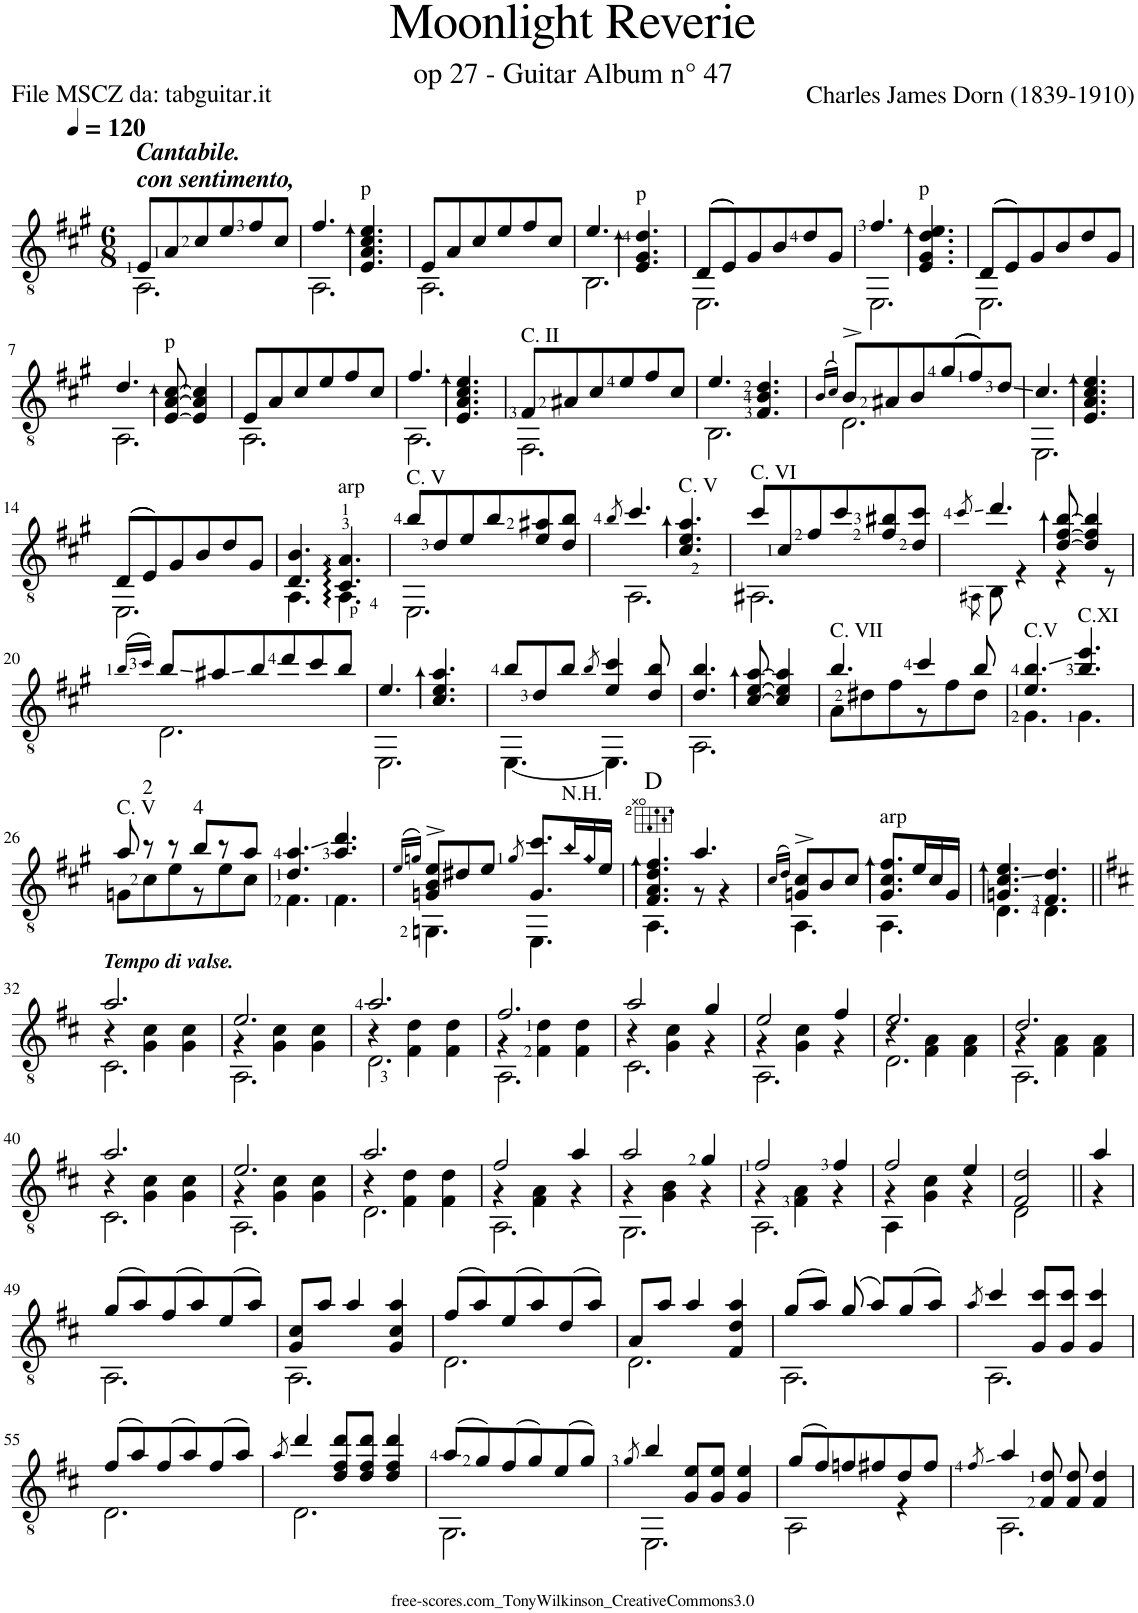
**kern	**harte
*part1	*part1
*staff1	*
*I"Guitar	*
*I'Guit.	*
*clefGv2	*
*k[f#c#g#]	*
*M6/8	*
*MM120	*
=	=
*^	*
!LO:TX:a:Bi:t=Cantabile.	!	!
!LO:TX:a:t=con sentimento,	!	!
8E/L	2.AA\	.
8A/	.	.
8c#/	.	.
8e/	.	.
8f#/	.	.
8c#/J	.	.
=1	=1	=1
4.f#/	2.AA\	.
!LO:TX:a:t=p	!	!
4.E/ 4.A/ 4.c#/ 4.e/	.	.
=2	=2	=2
8E/L	2.AA\	.
8A/	.	.
8c#/	.	.
8e/	.	.
8f#/	.	.
8c#/J	.	.
=3	=3	=3
4.e/	2.BB\	.
!LO:TX:a:t=p	!	!
4.E/ 4.G#/ 4.d/	.	.
=4	=4	=4
((8D/L	2.EE\	.
8E/))	.	.
8G#/	.	.
8B/	.	.
8d/	.	.
8G#/J	.	.
=5	=5	=5
4.f#/	2.EE\	.
!LO:TX:a:t=p	!	!
4.E/ 4.G#/ 4.d/ 4.e/	.	.
=6	=6	=6
((8D/L	2.EE\	.
8E/))	.	.
8G#/	.	.
8B/	.	.
8d/	.	.
8G#/J	.	.
!!LO:LB:g=z	!!
=7	=7	=7
4.d/	2.AA\	.
!LO:TX:a:t=p	!	!
[8E/ [8A/ [8c#/	.	.
4E/] 4A/] 4c#/]	.	.
=8	=8	=8
8E/L	2.AA\	.
8A/	.	.
8c#/	.	.
8e/	.	.
8f#/	.	.
8c#/J	.	.
=9	=9	=9
4.f#/	2.AA\	.
4.E/ 4.A/ 4.c#/ 4.e/	.	.
=10	=10	=10
!LO:TX:a:t=C. II	!	!
8F#/L	2.FF#\	.
8A#X/	.	.
8c#/	.	.
8e/	.	.
8f#/	.	.
8c#/J	.	.
=11	=11	=11
4.e/	2.BB\	.
4.F#/ 4.B/ 4.d/	.	.
=12	=12	=12
(16qB/LL	.	.
16qc#/JJ)	.	.
8B^/L	2.D\	.
8A#X/	.	.
8B/	.	.
((8g#/	.	.
8f#/))	.	.
8d/J	.	.
=13	=13	=13
4.c#/	2.EE\	.
4.E/ 4.A/ 4.c#/ 4.e/	.	.
!!LO:LB:g=z	!!
=14	=14	=14
((8D/L	2.EE\	.
8E/))	.	.
8G#/	.	.
8B/	.	.
8d/	.	.
8G#/J	.	.
=15	=15	=15
4.D/ 4.B/	4.AA\	.
!LO:TX:a:t=arp	!	!
4.C#/ 4.A/	4.AA:\	.
=16	=16	=16
!LO:TX:a:t=C. V	!	!
8b/L	2.EE\	.
8d/	.	.
8e/	.	.
8b/	.	.
8e/ 8a#X/	.	.
8d/ 8b/J	.	.
=17	=17	=17
8qb/	.	.
4.cc#/	2.AA\	.
!LO:TX:a:t=C. V	!	!
4.c#/ 4.e/ 4.a/	.	.
=18	=18	=18
!LO:TX:a:t=C. VI	!	!
8cc#/L	2.AA#X\	.
8c#/	.	.
8f#/	.	.
8cc#/	.	.
8f#/ 8b#X/	.	.
8d/ 8cc#/J	.	.
=19	=19	=19
8qcc#/	8qAA#X\	.
4.dd/	8BB\	.
.	4r	.
[8d/ [8f#/ [8b/	4r	.
4d/] 4f#/] 4b/]	.	.
.	8r	.
!!LO:LB:g=z	!!
=20	=20	=20
(16qb/LL	.	.
16qcc#/JJ)	.	.
8b/L	2.D\	.
8a#X/	.	.
8b/	.	.
8dd/	.	.
8cc#/	.	.
8b/J	.	.
=21	=21	=21
4.e/	2.EE\	.
4.c#/ 4.e/ 4.a/	.	.
=22	=22	=22
8b/L	[4.EE\	.
8d/	.	.
8b/J	.	.
8qb/	.	.
4e/ 4cc#/	4.EE\]	.
8d/ 8b/	.	.
=23	=23	=23
4.d/ 4.b/	2.AA\	.
[8c#/ [8e/ [8a/	.	.
4c#/] 4e/] 4a/]	.	.
=24	=24	=24
!LO:TX:a:t=C. VII	!	!
4.b/	8A\L	.
.	8d#X\	.
.	8f#\	.
4cc#/	8r	.
.	8f#\	.
8b/	8d#\J	.
=25	=25	=25
!LO:TX:a:t=C.V	!	!
4.e/ 4.b/	4.G#\	.
!LO:TX:a:t=C.XI	!	!
4.b/ 4.ee/	4.G#\	.
!!LO:LB:g=z	!!
=26	=26	=26
!LO:TX:a:t=C. V	!	!
8a/	8Gn\L	.
!LO:TX:a:t=2	!	!
8r	8c#\	.
8r	8e\	.
!LO:TX:a:t=4	!	!
8b/L	8r	.
8r	8e\	.
8a/J	8c#\J	.
=27	=27	=27
4.d/ 4.a/	4.F#\	.
4.a/ 4.dd/	4.F#\	.
=28	=28	=28
(16qe/LL	.	.
16qgn/JJ)	.	.
8Gn/^ 8B/^ 8e/^L	4.GGn\	.
8d#X/	.	.
8e/J	.	.
8qg/	.	.
8.G/ 8.cc#/L	4.EE\	.
!LO:TX:a:t=N.H.	!	!
16b/L	.	.
16g/	.	.
16e/JJ	.	.
=29	=29	=29
4.F#/ 4.A/ 4.d/ 4.f#/	4.AA\	D:maj
4.a/	8r	.
.	4r	.
=30	=30	=30
(16qc#/LL	.	.
16qd/JJ)	.	.
8Gn/^ 8c#/^L	4.AA\	.
8B/	.	.
8c#/J	.	.
!LO:TX:a:t=arp	!	!
8.G/ 8.c#/ 8.f#/L	4.AA\	.
16e/L	.	.
16c#/	.	.
16G/JJ	.	.
=31	=31	=31
4.Gn/ 4.c#/ 4.e/	4.D\	.
4.F#/ 4.d/	4.D\	.
*v	*v	*
!!LO:LB:g=z
=32||	=32||
*k[f#c#]	*
*^	*
*	*^	*
!LO:TX:a:Bi:t=Tempo di valse.	!	!	!
2.a/	4r	2.C#\	.
.	4G\ 4c#\	.	.
.	4G\ 4c#\	.	.
=33	=33	=33	=33
2.e/	4r	2.AA\	.
.	4G\ 4c#\	.	.
.	4G\ 4c#\	.	.
=34	=34	=34	=34
2.a/	4r	2.D\	.
.	4F#\ 4d\	.	.
.	4F#\ 4d\	.	.
=35	=35	=35	=35
2.f#/	4r	2.AA\	.
.	4F#\ 4d\	.	.
.	4F#\ 4d\	.	.
=36	=36	=36	=36
2a/	4r	2.C#\	.
.	4G\ 4c#\	.	.
4g/	4r	.	.
=37	=37	=37	=37
2e/	4r	2.AA\	.
.	4G\ 4c#\	.	.
4f#/	4r	.	.
=38	=38	=38	=38
2.e/	4r	2.D\	.
.	4F#\ 4A\	.	.
.	4F#\ 4A\	.	.
=39	=39	=39	=39
2.d/	4r	2.AA\	.
.	4F#\ 4A\	.	.
.	4F#\ 4A\	.	.
!!LO:LB:g=z	!!	!!
=40	=40	=40	=40
2.a/	4r	2.C#\	.
.	4G\ 4c#\	.	.
.	4G\ 4c#\	.	.
=41	=41	=41	=41
2.e/	4r	2.AA\	.
.	4G\ 4c#\	.	.
.	4G\ 4c#\	.	.
=42	=42	=42	=42
2.a/	4r	2.D\	.
.	4F#\ 4d\	.	.
.	4F#\ 4d\	.	.
=43	=43	=43	=43
2f#/	4r	2.AA\	.
.	4F#\ 4A\	.	.
4a/	4r	.	.
=44	=44	=44	=44
2a/	4r	2.GG\	.
.	4G\ 4B\	.	.
4g/	4r	.	.
=45	=45	=45	=45
2f#/	4r	2.AA\	.
.	4F#\ 4A\	.	.
4f#/	4r	.	.
=46	=46	=46	=46
2f#/	4r	4AA\	.
.	4G\ 4c#\	2ryy	.
4e/	4r	.	.
*	*v	*v	*
=47	=47	=47
2F#/ 2d/	2D\	.
=48||	=48||	=48||
4a/	4r	.
!!LO:LB:g=z	!!
=49	=49	=49
(8g/L	2.AA\	.
8a/)	.	.
(8f#/	.	.
8a/)	.	.
(8e/	.	.
8a/J)	.	.
=50	=50	=50
8G/ 8c#/L	2.AA\	.
8a/J	.	.
4a/	.	.
4G/ 4c#/ 4a/	.	.
=51	=51	=51
(8f#/L	2.D\	.
8a/)	.	.
(8e/	.	.
8a/)	.	.
(8d/	.	.
8a/J)	.	.
=52	=52	=52
8A/L	2.D\	.
8a/J	.	.
4a/	.	.
4F#/ 4d/ 4a/	.	.
=53	=53	=53
(8g/L	2.AA\	.
8a/J)	.	.
(8g/	.	.
8a/L)	.	.
(8g/	.	.
8a/J)	.	.
=54	=54	=54
8qa/	.	.
4cc#/	2.AA\	.
8G/ 8cc#/L	.	.
8G/ 8cc#/J	.	.
4G/ 4cc#/	.	.
!!LO:LB:g=z	!!
=55	=55	=55
(8f#/L	2.D\	.
8a/)	.	.
(8f#/	.	.
8a/)	.	.
(8f#/	.	.
8a/J)	.	.
=56	=56	=56
8qa/	.	.
4dd/	2.D\	.
8d/ 8f#/ 8dd/L	.	.
8d/ 8f#/ 8dd/J	.	.
4d/ 4f#/ 4dd/	.	.
=57	=57	=57
(8a/L	2.GG\	.
8g/)	.	.
(8f#/	.	.
8g/)	.	.
(8e/	.	.
8g/J)	.	.
=58	=58	=58
8qg/	.	.
4b/	2.EE\	.
8G/ 8e/L	.	.
8G/ 8e/J	.	.
4G/ 4e/	.	.
=59	=59	=59
(8g/L	2AA\	.
8f#/)	.	.
8fn/	.	.
8f#X/	.	.
8d/	4r	.
8f#/J	.	.
=60	=60	=60
8qf#/	.	.
4a/	2.AA\	.
8F#/ 8d/	.	.
8F#/ 8d/	.	.
4F#/ 4d/	.	.
*v	*v	*
=	=
*-	*-
